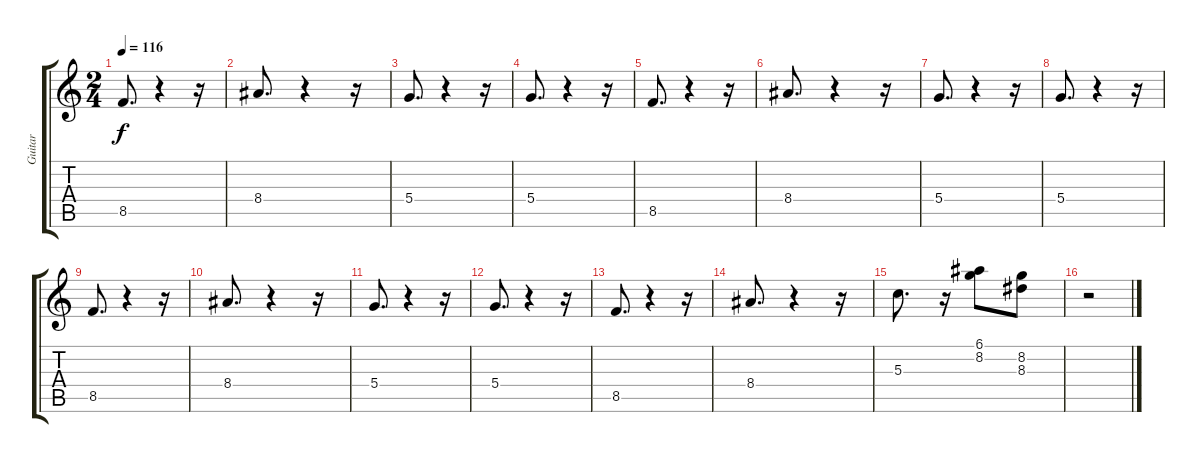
\track ("Guitar" "Guitar") {instrument overdrivenguitar}
\staff {score tabs}
\tuning (E4 B3 G3 D3 A2 E2) {hide}
\ts (2 4)
\tempo 116
\clef g2
\ks c
8.5.8{d dy f} r.4 r.16 |
8.4.8{d} r.4 r.16 |
5.4.8{d} r.4 r.16 |
5.4.8{d} r.4 r.16 |
8.5.8{d} r.4 r.16 |
8.4.8{d} r.4 r.16 |
5.4.8{d} r.4 r.16 |
5.4.8{d} r.4 r.16 |
8.5.8{d} r.4 r.16 |
8.4.8{d} r.4 r.16 |
5.4.8{d} r.4 r.16 |
5.4.8{d} r.4 r.16 |
8.5.8{d} r.4 r.16 |
8.4.8{d} r.4 r.16 |
5.3.8{d} r.16 (6.1 8.2).8 (8.2 8.3).8 |
r.2
